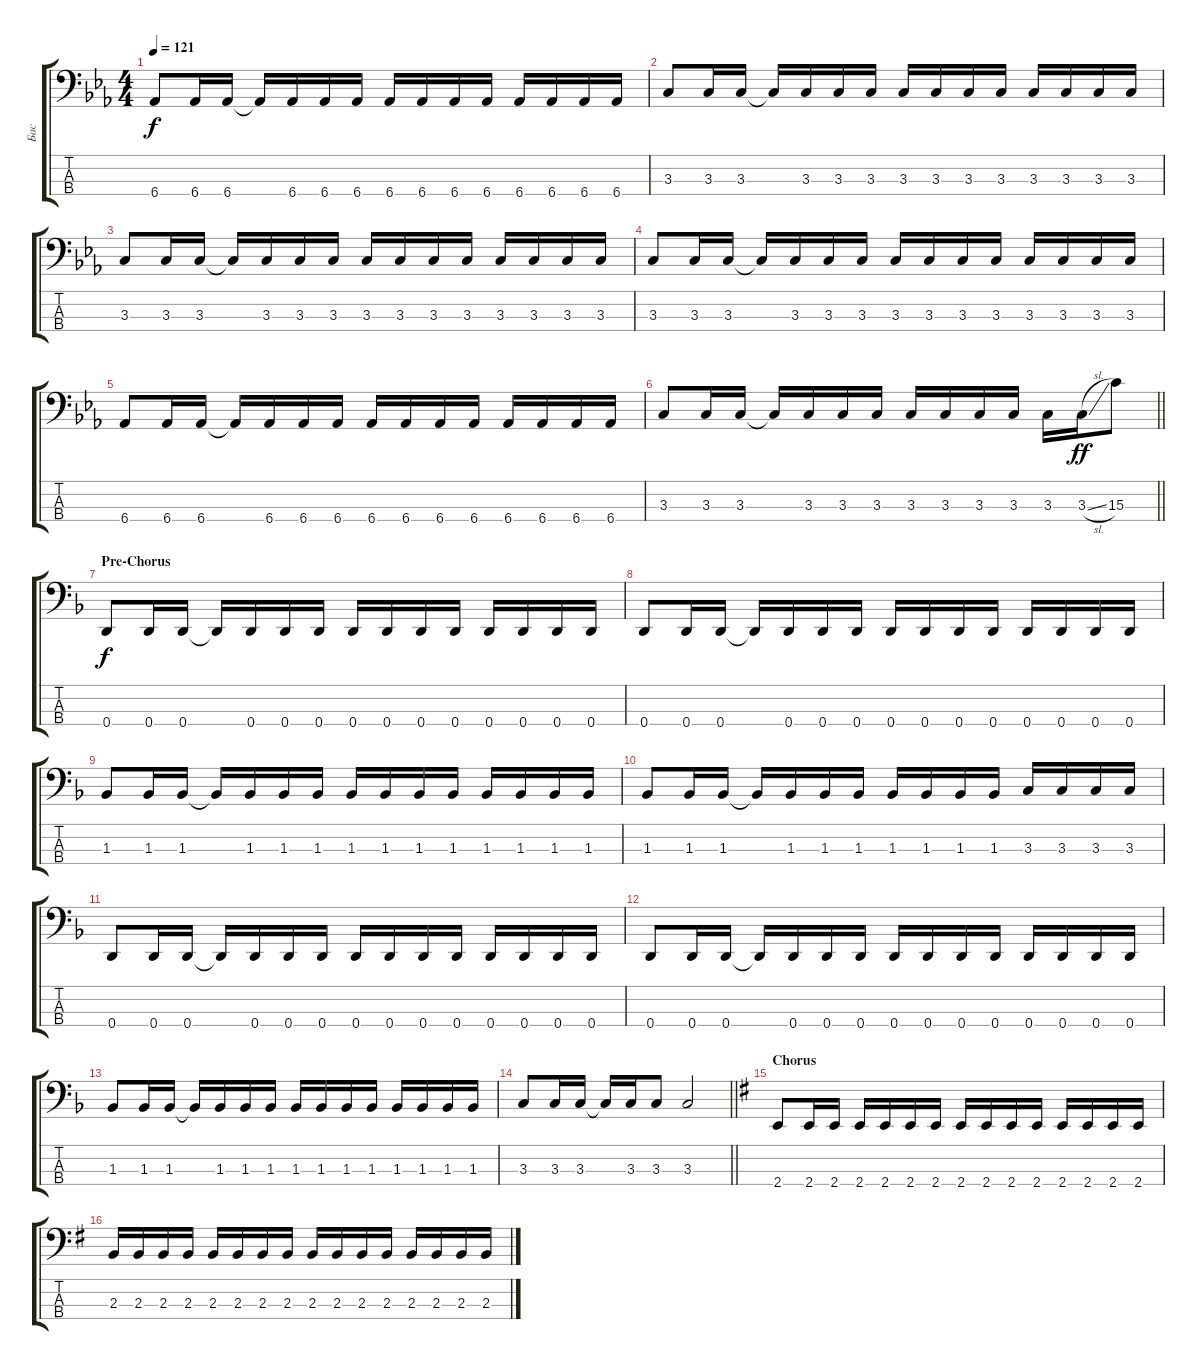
\track ("Бас" "Бас") {instrument electricbassfinger}
\staff {score tabs}
\tuning (G2 D2 A1 D1) {hide}
\ts (4 4)
\tempo 121
\clef f4
\ks cminor
6.4.8{dy f} 6.4.16 6.4.16 6.4{t}.16 6.4.16 6.4.16 6.4.16 6.4.16 6.4.16 6.4.16 6.4.16 6.4.16 6.4.16 6.4.16 6.4.16 |
3.3.8 3.3.16 3.3.16 3.3{t}.16 3.3.16 3.3.16 3.3.16 3.3.16 3.3.16 3.3.16 3.3.16 3.3.16 3.3.16 3.3.16 3.3.16 |
3.3.8 3.3.16 3.3.16 3.3{t}.16 3.3.16 3.3.16 3.3.16 3.3.16 3.3.16 3.3.16 3.3.16 3.3.16 3.3.16 3.3.16 3.3.16 |
3.3.8 3.3.16 3.3.16 3.3{t}.16 3.3.16 3.3.16 3.3.16 3.3.16 3.3.16 3.3.16 3.3.16 3.3.16 3.3.16 3.3.16 3.3.16 |
6.4.8 6.4.16 6.4.16 6.4{t}.16 6.4.16 6.4.16 6.4.16 6.4.16 6.4.16 6.4.16 6.4.16 6.4.16 6.4.16 6.4.16 6.4.16 |
\barLineRight lightlight
3.3.8 3.3.16 3.3.16 3.3{t}.16 3.3.16 3.3.16 3.3.16 3.3.16 3.3.16 3.3.16 3.3.16 3.3.16 3.3{sl}.16{dy ff} 15.3.8 |
\section ("" "Pre-Chorus")
\ks dminor
0.4.8{dy f} 0.4.16 0.4.16 0.4{t}.16 0.4.16 0.4.16 0.4.16 0.4.16 0.4.16 0.4.16 0.4.16 0.4.16 0.4.16 0.4.16 0.4.16 |
0.4.8 0.4.16 0.4.16 0.4{t}.16 0.4.16 0.4.16 0.4.16 0.4.16 0.4.16 0.4.16 0.4.16 0.4.16 0.4.16 0.4.16 0.4.16 |
1.3.8 1.3.16 1.3.16 1.3{t}.16 1.3.16 1.3.16 1.3.16 1.3.16 1.3.16 1.3.16 1.3.16 1.3.16 1.3.16 1.3.16 1.3.16 |
1.3.8 1.3.16 1.3.16 1.3{t}.16 1.3.16 1.3.16 1.3.16 1.3.16 1.3.16 1.3.16 1.3.16 3.3.16 3.3.16 3.3.16 3.3.16 |
0.4.8 0.4.16 0.4.16 0.4{t}.16 0.4.16 0.4.16 0.4.16 0.4.16 0.4.16 0.4.16 0.4.16 0.4.16 0.4.16 0.4.16 0.4.16 |
0.4.8 0.4.16 0.4.16 0.4{t}.16 0.4.16 0.4.16 0.4.16 0.4.16 0.4.16 0.4.16 0.4.16 0.4.16 0.4.16 0.4.16 0.4.16 |
1.3.8 1.3.16 1.3.16 1.3{t}.16 1.3.16 1.3.16 1.3.16 1.3.16 1.3.16 1.3.16 1.3.16 1.3.16 1.3.16 1.3.16 1.3.16 |
\barLineRight lightlight
3.3.8 3.3.16 3.3.16 3.3{t}.16 3.3.16 3.3.8 3.3.2 |
\section ("" "Chorus")
\ks eminor
2.4.8 2.4.16 2.4.16 2.4.16 2.4.16 2.4.16 2.4.16 2.4.16 2.4.16 2.4.16 2.4.16 2.4.16 2.4.16 2.4.16 2.4.16 |
2.3.16 2.3.16 2.3.16 2.3.16 2.3.16 2.3.16 2.3.16 2.3.16 2.3.16 2.3.16 2.3.16 2.3.16 2.3.16 2.3.16 2.3.16 2.3.16
